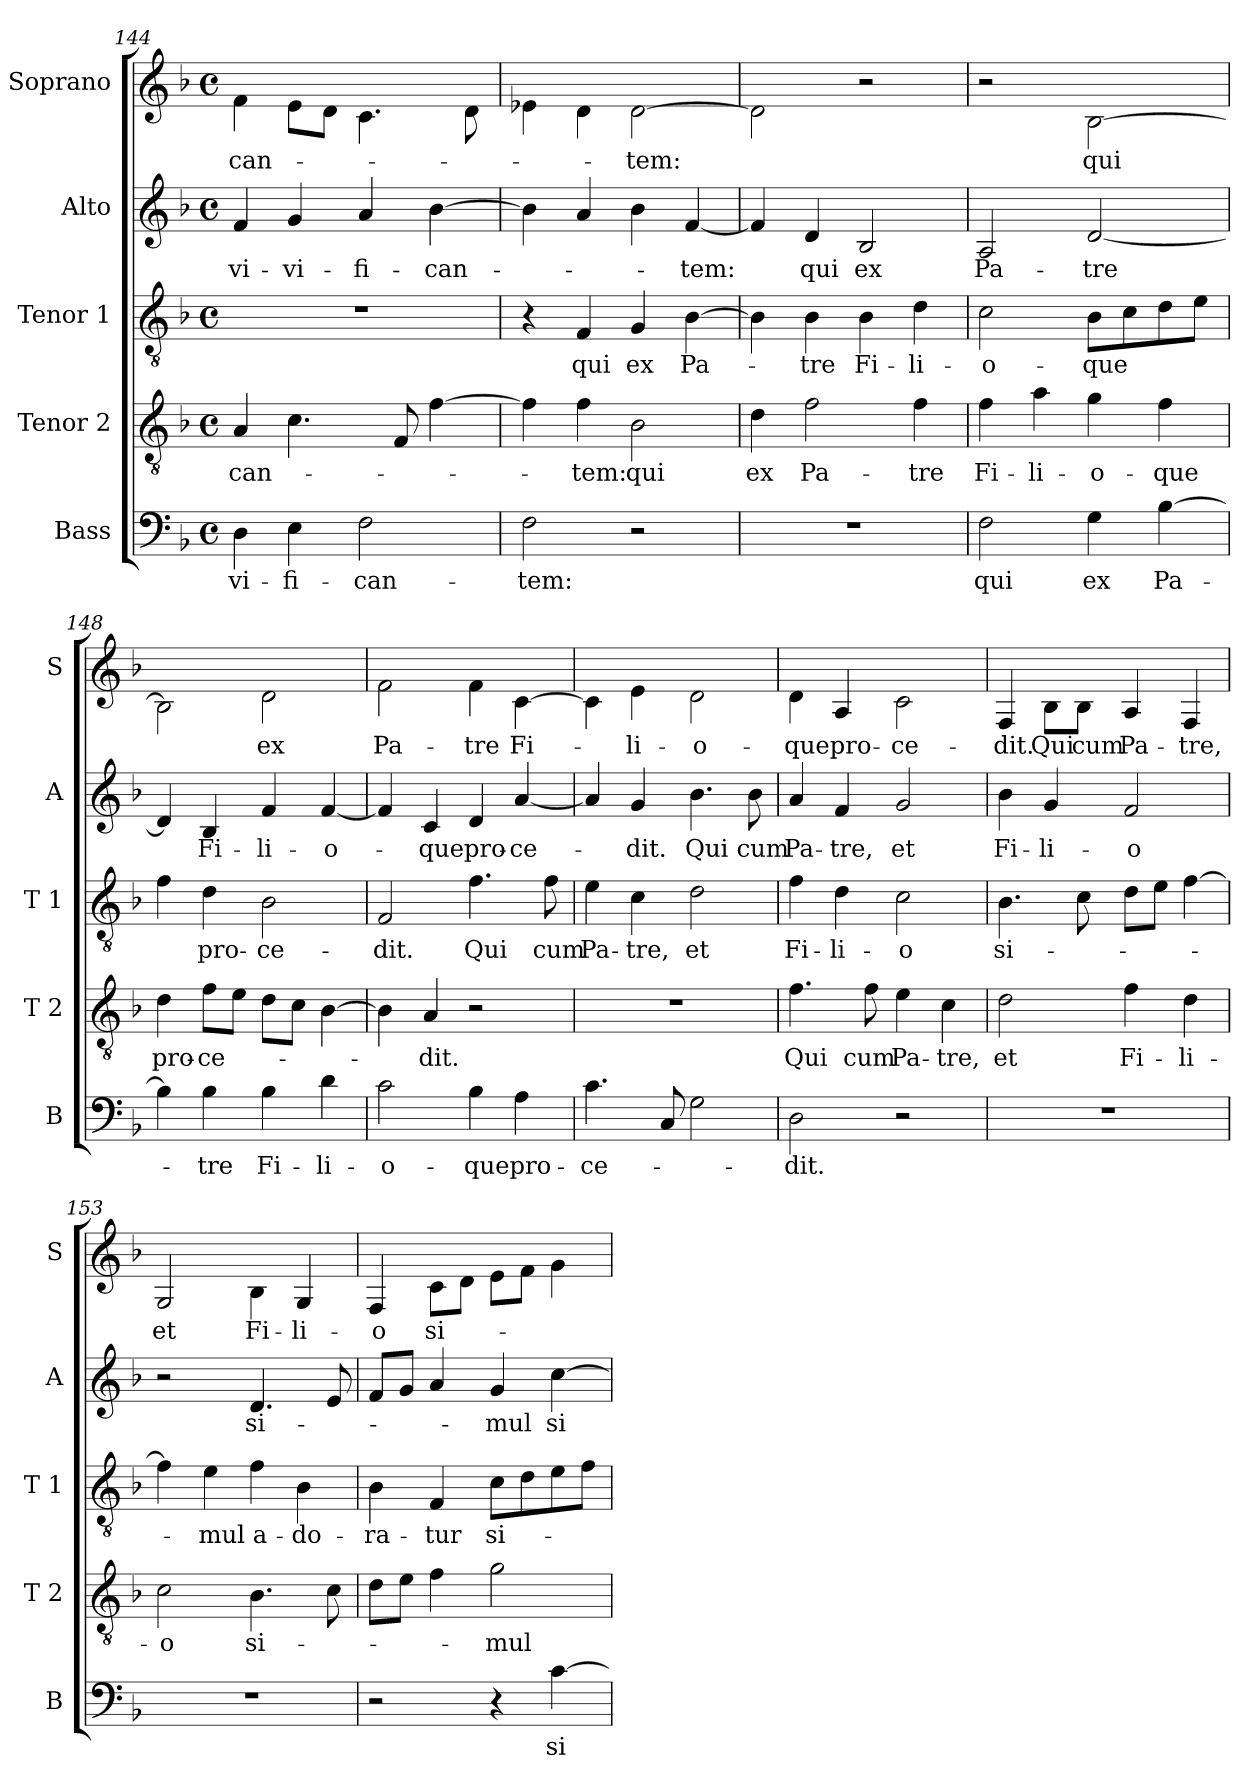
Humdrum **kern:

**kern	**text	**kern	**text	**kern	**text	**kern	**text	**kern	**text
*part5	*part5	*part4	*part4	*part3	*part3	*part2	*part2	*part1	*part1
*staff5	*staff5	*staff4	*staff4	*staff3	*staff3	*staff2	*staff2	*staff1	*staff1
*I"Bass	*	*I"Tenor 2	*	*I"Tenor 1	*	*I"Alto	*	*I"Soprano	*
*I'B	*	*I'T 2	*	*I'T 1	*	*I'A	*	*I'S	*
*clefF4	*	*clefGv2	*	*clefGv2	*	*clefG2	*	*clefG2	*
*	*	*	*	*	*	*	*	*ITrd-7c-12	*
*k[b-]	*	*k[b-]	*	*k[b-]	*	*k[b-]	*	*k[b-]	*
*d:	*	*d:	*	*d:	*	*d:	*	*d:	*
*M4/4	*	*M4/4	*	*M4/4	*	*M4/4	*	*M4/4	*
*met(c)	*	*met(c)	*	*met(c)	*	*met(c)	*	*met(c)	*
=144	=144	=144	=144	=144	=144	=144	=144	=144	=144
4D\	-vi-	4A/	-can-	1r	.	4f/	vi-	4ff\	-can-
4E\	-fi-	4.c\	.	.	.	4g/	-vi-	8ee\L	.
.	.	.	.	.	.	.	.	8dd\J	.
2F\	-can-	.	.	.	.	4a/	-fi-	4.cc\	.
.	.	8F/	.	.	.	.	.	.	.
.	.	[4f\	.	.	.	[4b-\	-can-	.	.
.	.	.	.	.	.	.	.	8dd\	.
!!LO:LB:g=z
=145	=145	=145	=145	=145	=145	=145	=145	=145	=145
2F\	-tem:	4f\]	.	4r	.	4b-\]	.	4ee-X\	.
.	.	4f\	-tem:	4F/	qui	4a/	.	4dd\	.
2r	.	2B-\	qui	4G/	ex	4b-\	.	[2dd\	-tem:
.	.	.	.	[4B-\	Pa-	[4f/	-tem:	.	.
=146	=146	=146	=146	=146	=146	=146	=146	=146	=146
1r	.	4d\	ex	4B-\]	.	4f/]	.	2dd\]	.
.	.	2f\	Pa-	4B-\	-tre	4d/	qui	.	.
.	.	.	.	4B-\	Fi-	2B-/	ex	2r	.
.	.	4f\	-tre	4d\	-li-	.	.	.	.
=147	=147	=147	=147	=147	=147	=147	=147	=147	=147
2F\	qui	4f\	Fi-	2c\	-o-	2A/	Pa-	2r	.
.	.	4a\	-li-	.	.	.	.	.	.
4G\	ex	4g\	-o-	8B-\L	-que	[2d/	-tre	[2b-\	qui
.	.	.	.	8c\	.	.	.	.	.
[4B-\	Pa-	4f\	-que	8d\	.	.	.	.	.
.	.	.	.	8e\J	.	.	.	.	.
=148	=148	=148	=148	=148	=148	=148	=148	=148	=148
4B-\]	.	4d\	pro-	4f\	.	4d/]	.	2b-\]	.
4B-\	-tre	8f\L	-ce-	4d\	pro-	4B-/	Fi-	.	.
.	.	8e\J	.	.	.	.	.	.	.
4B-\	Fi-	8d\L	.	2B-\	-ce-	4f/	-li-	2dd\	ex
.	.	8c\J	.	.	.	.	.	.	.
4d\	-li-	[4B-\	.	.	.	[4f/	-o-	.	.
=149	=149	=149	=149	=149	=149	=149	=149	=149	=149
2c\	-o-	4B-\]	.	2F/	-dit.	4f/]	.	2ff\	Pa-
.	.	4A/	-dit.	.	.	4c/	-que	.	.
4B-\	-que	2r	.	4.f\	Qui	4d/	pro-	4ff\	-tre
4A\	pro-	.	.	.	.	[4a/	-ce-	[4cc\	Fi-
.	.	.	.	8f\	cum	.	.	.	.
=150	=150	=150	=150	=150	=150	=150	=150	=150	=150
4.c\	-ce-	1r	.	4e\	Pa-	4a/]	.	4cc\]	.
.	.	.	.	4c\	-tre,	4g/	-dit.	4ee\	-li-
8C/	.	.	.	.	.	.	.	.	.
2G\	.	.	.	2d\	et	4.b-\	Qui	2dd\	-o-
.	.	.	.	.	.	8b-\	cum	.	.
!!LO:PB:g=z
=151	=151	=151	=151	=151	=151	=151	=151	=151	=151
2D\	-dit.	4.f\	Qui	4f\	Fi-	4a/	Pa-	4dd\	-que
.	.	.	.	4d\	-li-	4f/	-tre,	4a/	pro-
.	.	8f\	cum	.	.	.	.	.	.
2r	.	4e\	Pa-	2c\	-o	2g/	et	2cc\	-ce-
.	.	4c\	-tre,	.	.	.	.	.	.
=152	=152	=152	=152	=152	=152	=152	=152	=152	=152
1r	.	2d\	et	4.B-\	si-	4b-\	Fi-	4f/	-dit.
.	.	.	.	.	.	4g/	-li-	8b-\L	Qui
.	.	.	.	8c\	.	.	.	8b-\J	cum
.	.	4f\	Fi-	8d\L	.	2f/	-o	4a/	Pa-
.	.	.	.	8e\J	.	.	.	.	.
.	.	4d\	-li-	[4f\	.	.	.	4f/	-tre,
=153	=153	=153	=153	=153	=153	=153	=153	=153	=153
1r	.	2c\	-o	4f\]	.	2r	.	2g/	et
.	.	.	.	4e\	-mul	.	.	.	.
.	.	4.B-\	si-	4f\	a-	4.d/	si-	4b-\	Fi-
.	.	.	.	4B-\	-do-	.	.	4g/	-li-
.	.	8c\	.	.	.	8e/	.	.	.
=154	=154	=154	=154	=154	=154	=154	=154	=154	=154
2r	.	8d\L	.	4B-\	-ra-	8f/L	.	4f/	-o
.	.	8e\J	.	.	.	8g/J	.	.	.
.	.	4f\	.	4F/	-tur	4a/	.	8cc\L	si-
.	.	.	.	.	.	.	.	8dd\J	.
4r	.	2g\	-mul	8c\L	si-	4g/	-mul	8ee\L	.
.	.	.	.	8d\	.	.	.	8ff\J	.
[4c\	si-	.	.	8e\	.	[4cc\	si-	4gg\	.
.	.	.	.	8f\J	.	.	.	.	.
=	=	=	=	=	=	=	=	=	=
*-	*-	*-	*-	*-	*-	*-	*-	*-	*-
